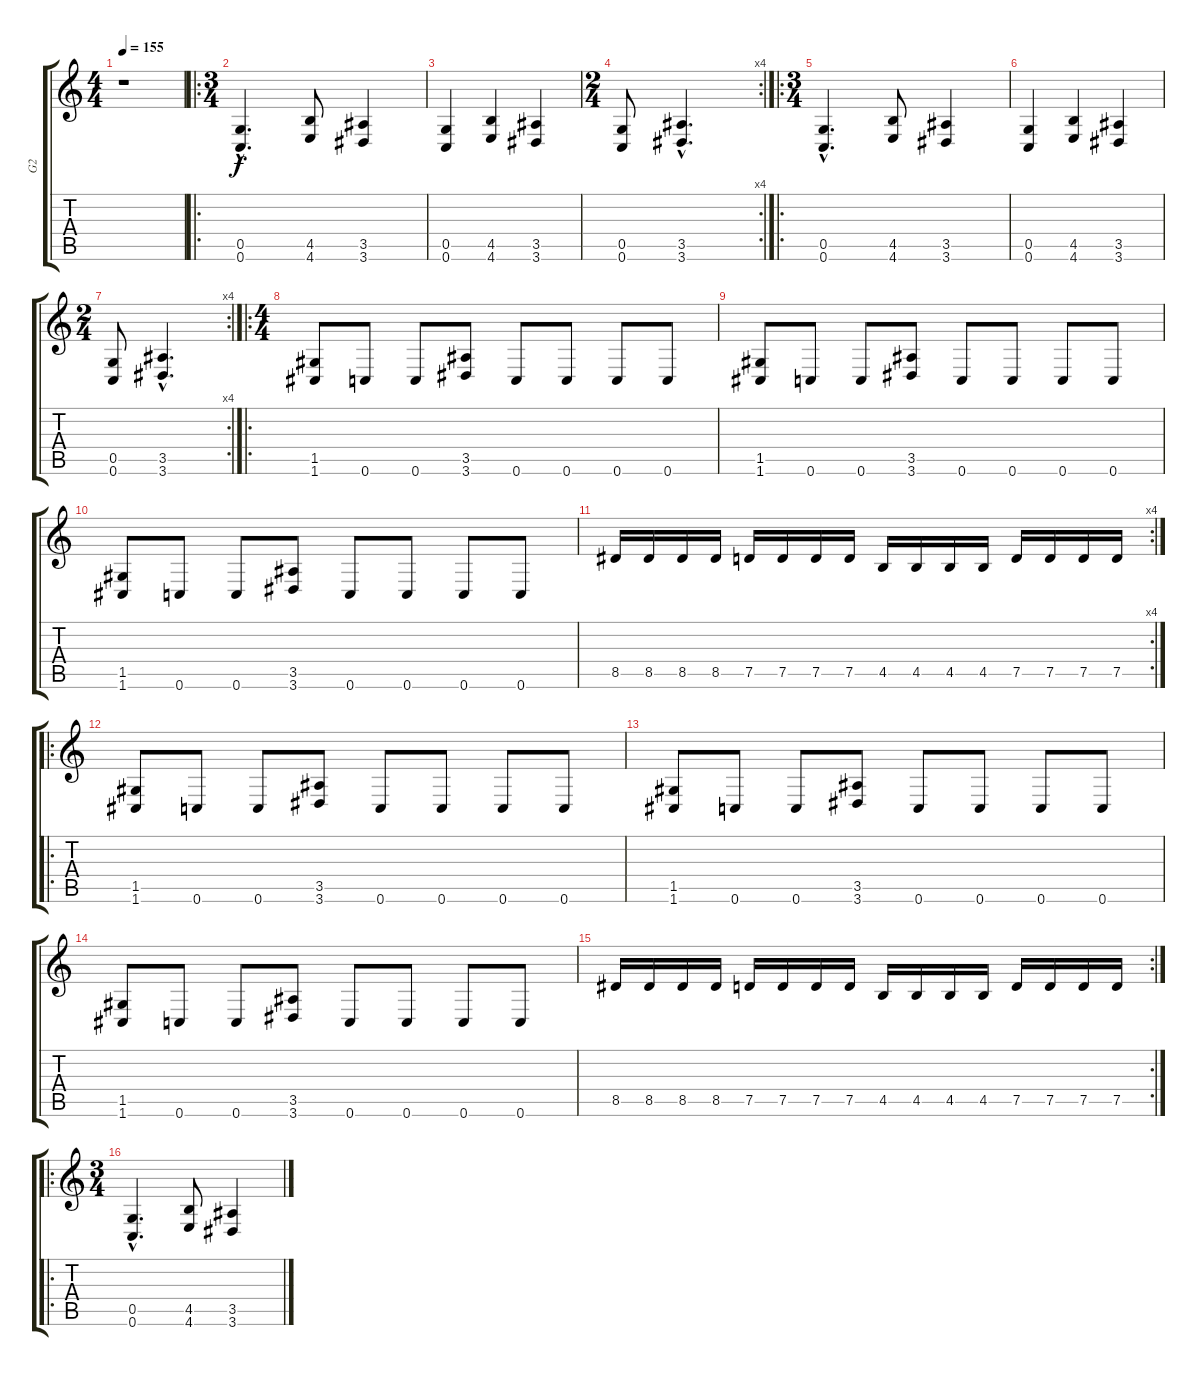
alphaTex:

\track ("G2" "G2") {instrument distortionguitar}
\staff {score tabs}
\tuning (D4 A3 F3 C3 G2 C2) {hide}
\ts (4 4)
\tempo 155
\clef g2
\ks c
r.1{dy f instrument distortionguitar} |
\ro
\ts (3 4)
(0.5{hac} 0.6{hac}).4{d} (4.5 4.6).8 (3.5 3.6).4 |
(0.5 0.6).4 (4.5 4.6).4 (3.5 3.6).4 |
\rc 4
\ts (2 4)
(0.5 0.6).8 (3.5{hac} 3.6{hac}).4{d} |
\ro
\ts (3 4)
(0.5{hac} 0.6{hac}).4{d} (4.5 4.6).8 (3.5 3.6).4 |
(0.5 0.6).4 (4.5 4.6).4 (3.5 3.6).4 |
\rc 4
\ts (2 4)
(0.5 0.6).8 (3.5{hac} 3.6{hac}).4{d} |
\ro
\ts (4 4)
(1.5 1.6).8 0.6.8 0.6.8 (3.5 3.6).8 0.6.8 0.6.8 0.6.8 0.6.8 |
(1.5 1.6).8 0.6.8 0.6.8 (3.5 3.6).8 0.6.8 0.6.8 0.6.8 0.6.8 |
(1.5 1.6).8 0.6.8 0.6.8 (3.5 3.6).8 0.6.8 0.6.8 0.6.8 0.6.8 |
\rc 4
8.5.16 8.5.16 8.5.16 8.5.16 7.5.16 7.5.16 7.5.16 7.5.16 4.5.16 4.5.16 4.5.16 4.5.16 7.5.16 7.5.16 7.5.16 7.5.16 |
\ro
(1.5 1.6).8 0.6.8 0.6.8 (3.5 3.6).8 0.6.8 0.6.8 0.6.8 0.6.8 |
(1.5 1.6).8 0.6.8 0.6.8 (3.5 3.6).8 0.6.8 0.6.8 0.6.8 0.6.8 |
(1.5 1.6).8 0.6.8 0.6.8 (3.5 3.6).8 0.6.8 0.6.8 0.6.8 0.6.8 |
\rc 2
8.5.16 8.5.16 8.5.16 8.5.16 7.5.16 7.5.16 7.5.16 7.5.16 4.5.16 4.5.16 4.5.16 4.5.16 7.5.16 7.5.16 7.5.16 7.5.16 |
\ro
\ts (3 4)
(0.5{hac} 0.6{hac}).4{d} (4.5 4.6).8 (3.5 3.6).4
